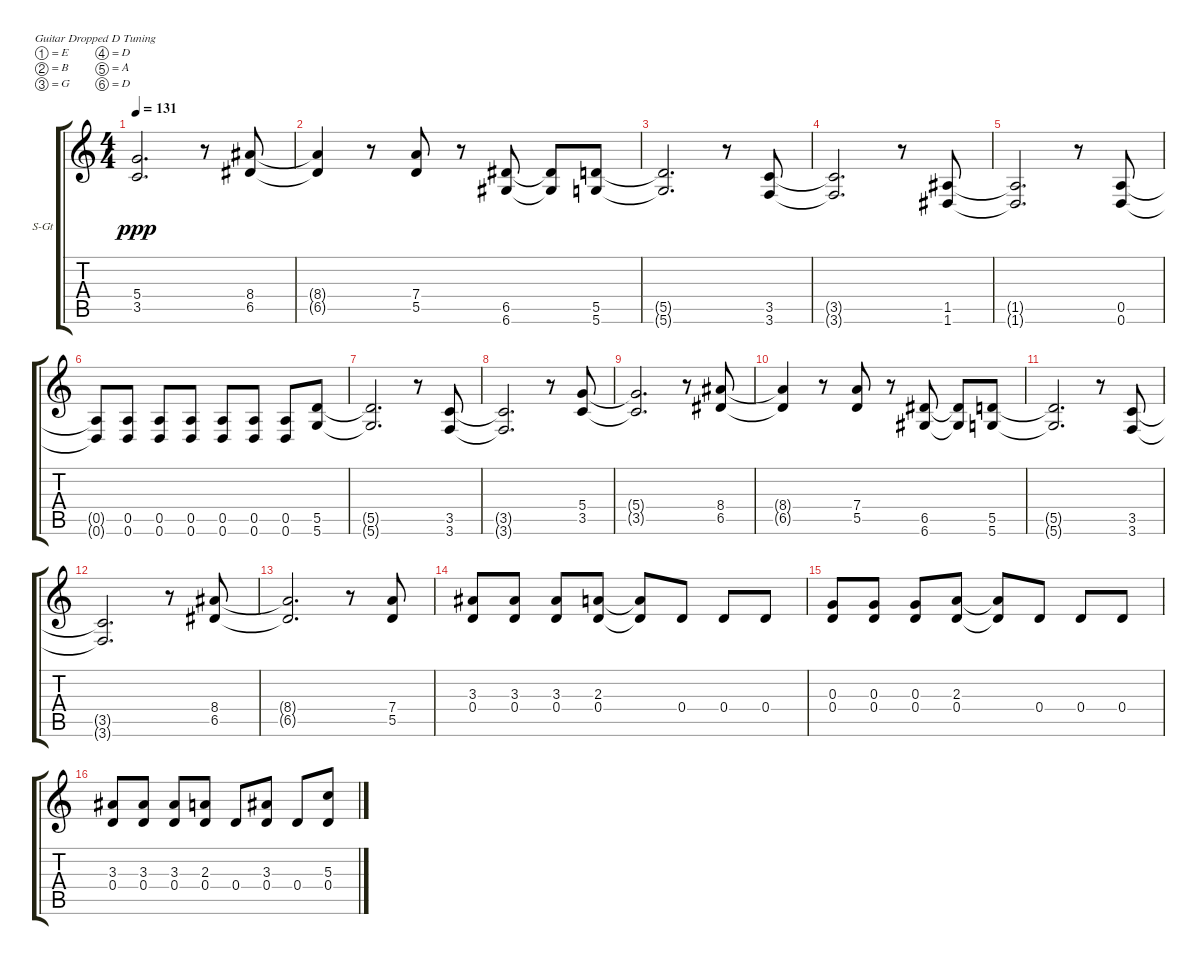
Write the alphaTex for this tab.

\bracketExtendMode groupsimilarinstruments
\firstSystemTrackNameOrientation horizontal
\otherSystemsTrackNameOrientation horizontal
\track ("sitar" "S-Gt") {instrument acousticgrandpiano}
\staff {score tabs}
\tuning (E4 B3 G3 D3 A2 D2)
\displaytranspose 12
\ts (4 4)
\tempo 131
\clef g2
\ks c
(5.4{t} 3.5{t}).2{d dy ppp} r.8 (8.4 6.5).8 |
(8.4{t} 6.5{t}).4 r.8 (7.4 5.5).8 r.8 (6.5 6.6).8 (6.5{t} 6.6{t}).8 (5.5 5.6).8 |
(5.5{t} 5.6{t}).2{d} r.8 (3.5 3.6).8 |
(3.5{t} 3.6{t}).2{d} r.8 (1.5 1.6).8 |
(1.5{t} 1.6{t}).2{d} r.8 (0.5 0.6).8 |
(0.5{t} 0.6{t}).8 (0.5 0.6).8 (0.5 0.6).8 (0.5 0.6).8 (0.5 0.6).8 (0.5 0.6).8 (0.5 0.6).8 (5.5 5.6).8 |
(5.5{t} 5.6{t}).2{d} r.8 (3.5 3.6).8 |
(3.5{t} 3.6{t}).2{d} r.8 (5.4 3.5).8 |
(5.4{t} 3.5{t}).2{d} r.8 (8.4 6.5).8 |
(8.4{t} 6.5{t}).4 r.8 (7.4 5.5).8 r.8 (6.5 6.6).8 (6.5{t} 6.6{t}).8 (5.5 5.6).8 |
(5.5{t} 5.6{t}).2{d} r.8 (3.5 3.6).8 |
(3.5{t} 3.6{t}).2{d} r.8 (8.4 6.5).8 |
(8.4{t} 6.5{t}).2{d} r.8 (7.4 5.5).8 |
(3.3 0.4).8 (3.3 0.4).8 (3.3 0.4).8 (2.3 0.4).8 (2.3{t} 0.4{t}).8 0.4.8 0.4.8 0.4.8 |
(0.3 0.4).8 (0.3 0.4).8 (0.3 0.4).8 (2.3 0.4).8 (2.3{t} 0.4{t}).8 0.4.8 0.4.8 0.4.8 |
(3.3 0.4).8 (3.3 0.4).8 (3.3 0.4).8 (2.3 0.4).8 0.4.8 (3.3 0.4).8 0.4.8 (5.3 0.4).8
